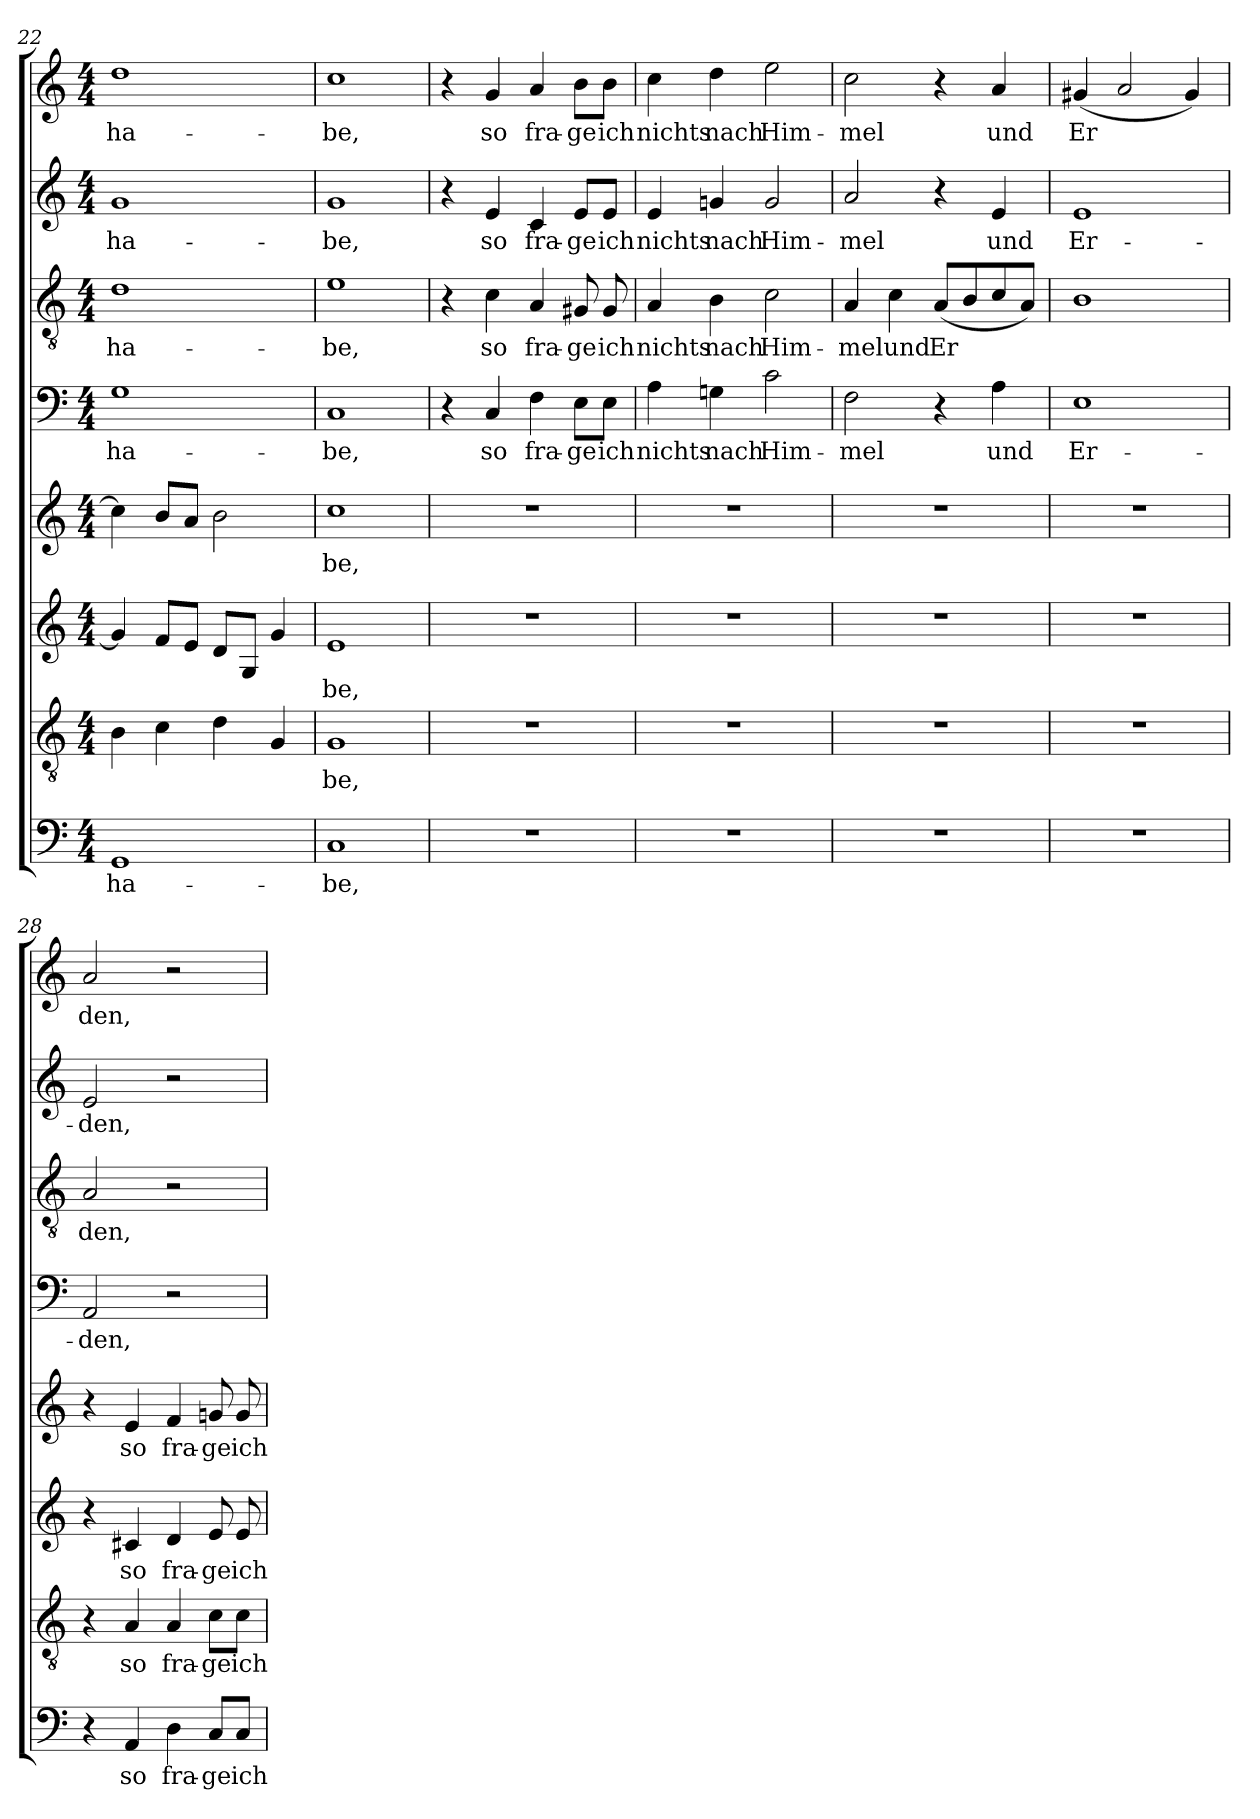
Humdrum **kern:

**kern	**text	**kern	**text	**kern	**text	**kern	**text	**kern	**text	**kern	**text	**kern	**text	**kern	**text
*part8	*part8	*part7	*part7	*part6	*part6	*part5	*part5	*part4	*part4	*part3	*part3	*part2	*part2	*part1	*part1
*staff8	*staff8	*staff7	*staff7	*staff6	*staff6	*staff5	*staff5	*staff4	*staff4	*staff3	*staff3	*staff2	*staff2	*staff1	*staff1
*clefF4	*	*clefGv2	*	*clefG2	*	*clefG2	*	*clefF4	*	*clefGv2	*	*clefG2	*	*clefG2	*
*k[]	*	*k[]	*	*k[]	*	*k[]	*	*k[]	*	*k[]	*	*k[]	*	*k[]	*
*C:	*	*C:	*	*C:	*	*C:	*	*C:	*	*C:	*	*C:	*	*C:	*
*M4/4	*	*M4/4	*	*M4/4	*	*M4/4	*	*M4/4	*	*M4/4	*	*M4/4	*	*M4/4	*
=22	=22	=22	=22	=22	=22	=22	=22	=22	=22	=22	=22	=22	=22	=22	=22
!	!LO:LY:b	!	!	!	!	!	!	!	!LO:LY:b	!	!LO:LY:b	!	!LO:LY:b	!	!LO:LY:b
1GG	ha-	4B\	.	4g/]	.	4cc\]	.	1G	ha-	1d	ha-	1g	ha-	1dd	ha-
.	.	4c\	.	8f/L	.	8b/L	.	.	.	.	.	.	.	.	.
.	.	.	.	8e/J	.	8a/J	.	.	.	.	.	.	.	.	.
.	.	4d\	.	8d/L	.	2b\	.	.	.	.	.	.	.	.	.
.	.	.	.	8G/J	.	.	.	.	.	.	.	.	.	.	.
.	.	4G/	.	4g/	.	.	.	.	.	.	.	.	.	.	.
=23	=23	=23	=23	=23	=23	=23	=23	=23	=23	=23	=23	=23	=23	=23	=23
!	!LO:LY:b	!	!LO:LY:b	!	!LO:LY:b	!	!LO:LY:b	!	!LO:LY:b	!	!LO:LY:b	!	!LO:LY:b	!	!LO:LY:b
1C	-be,	1G	be,	1e	be,	1cc	be,	1C	-be,	1e	-be,	1g	-be,	1cc	-be,
=24	=24	=24	=24	=24	=24	=24	=24	=24	=24	=24	=24	=24	=24	=24	=24
1r	.	1r	.	1r	.	1r	.	4r	.	4r	.	4r	.	4r	.
!	!	!	!	!	!	!	!	!	!LO:LY:b	!	!LO:LY:b	!	!LO:LY:b	!	!LO:LY:b
.	.	.	.	.	.	.	.	4C/	so	4c\	so	4e/	so	4g/	so
!	!	!	!	!	!	!	!	!	!LO:LY:b	!	!LO:LY:b	!	!LO:LY:b	!	!LO:LY:b
.	.	.	.	.	.	.	.	4F\	fra-	4A/	fra-	4c/	fra-	4a/	fra-
!	!	!	!	!	!	!	!	!	!LO:LY:b	!	!LO:LY:b	!	!LO:LY:b	!	!LO:LY:b
.	.	.	.	.	.	.	.	8E\L	-ge	8G#X/	-ge	8e/L	-ge	8b\L	-ge
!	!	!	!	!	!	!	!	!	!LO:LY:b	!	!LO:LY:b	!	!LO:LY:b	!	!LO:LY:b
.	.	.	.	.	.	.	.	8E\J	ich	8G#/	ich	8e/J	ich	8b\J	ich
=25	=25	=25	=25	=25	=25	=25	=25	=25	=25	=25	=25	=25	=25	=25	=25
!	!	!	!	!	!	!	!	!	!LO:LY:b	!	!LO:LY:b	!	!LO:LY:b	!	!LO:LY:b
1r	.	1r	.	1r	.	1r	.	4A\	nichts	4A/	nichts	4e/	nichts	4cc\	nichts
!	!	!	!	!	!	!	!	!	!LO:LY:b	!	!LO:LY:b	!	!LO:LY:b	!	!LO:LY:b
.	.	.	.	.	.	.	.	4Gn\	nach	4B\	nach	4gn/	nach	4dd\	nach
!	!	!	!	!	!	!	!	!	!LO:LY:b	!	!LO:LY:b	!	!LO:LY:b	!	!LO:LY:b
.	.	.	.	.	.	.	.	2c\	Him-	2c\	Him-	2g/	Him-	2ee\	Him-
=26	=26	=26	=26	=26	=26	=26	=26	=26	=26	=26	=26	=26	=26	=26	=26
!	!	!	!	!	!	!	!	!	!LO:LY:b	!	!LO:LY:b	!	!LO:LY:b	!	!LO:LY:b
1r	.	1r	.	1r	.	1r	.	2F\	-mel	4A/	-mel	2a/	-mel	2cc\	-mel
!	!	!	!	!	!	!	!	!	!	!	!LO:LY:b	!	!	!	!
.	.	.	.	.	.	.	.	.	.	4c\	und	.	.	.	.
!	!	!	!	!	!	!	!	!	!	!	!LO:LY:b	!	!	!	!
.	.	.	.	.	.	.	.	4r	.	(>8A/L	Er	4r	.	4r	.
.	.	.	.	.	.	.	.	.	.	8B/	.	.	.	.	.
!	!	!	!	!	!	!	!	!	!LO:LY:b	!	!	!	!LO:LY:b	!	!LO:LY:b
.	.	.	.	.	.	.	.	4A\	und	8c/	.	4e/	und	4a/	und
.	.	.	.	.	.	.	.	.	.	8A/J)	.	.	.	.	.
!!LO:PB:g=z
=27	=27	=27	=27	=27	=27	=27	=27	=27	=27	=27	=27	=27	=27	=27	=27
!	!	!	!	!	!	!	!	!	!LO:LY:b	!	!	!	!LO:LY:b	!	!LO:LY:b
1r	.	1r	.	1r	.	1r	.	1E	Er-	1B	.	1e	Er-	(<4g#X/	Er
.	.	.	.	.	.	.	.	.	.	.	.	.	.	2a/	.
.	.	.	.	.	.	.	.	.	.	.	.	.	.	4g#/)	.
=28	=28	=28	=28	=28	=28	=28	=28	=28	=28	=28	=28	=28	=28	=28	=28
!	!	!	!	!	!	!	!	!	!LO:LY:b	!	!LO:LY:b	!	!LO:LY:b	!	!LO:LY:b
4r	.	4r	.	4r	.	4r	.	2AA/	-den,	2A/	den,	2e/	-den,	2a/	den,
!	!LO:LY:b	!	!LO:LY:b	!	!LO:LY:b	!	!LO:LY:b	!	!	!	!	!	!	!	!
4AA/	so	4A/	so	4c#X/	so	4e/	so	.	.	.	.	.	.	.	.
!	!LO:LY:b	!	!LO:LY:b	!	!LO:LY:b	!	!LO:LY:b	!	!	!	!	!	!	!	!
4D\	fra-	4A/	fra-	4d/	fra-	4f/	fra-	2r	.	2r	.	2r	.	2r	.
!	!LO:LY:b	!	!LO:LY:b	!	!LO:LY:b	!	!LO:LY:b	!	!	!	!	!	!	!	!
8C/L	-ge	8c\L	-ge	8e/	-ge	8gn/	-ge	.	.	.	.	.	.	.	.
!	!LO:LY:b	!	!LO:LY:b	!	!LO:LY:b	!	!LO:LY:b	!	!	!	!	!	!	!	!
8C/J	ich	8c\J	ich	8e/	ich	8g/	ich	.	.	.	.	.	.	.	.
=	=	=	=	=	=	=	=	=	=	=	=	=	=	=	=
*-	*-	*-	*-	*-	*-	*-	*-	*-	*-	*-	*-	*-	*-	*-	*-
